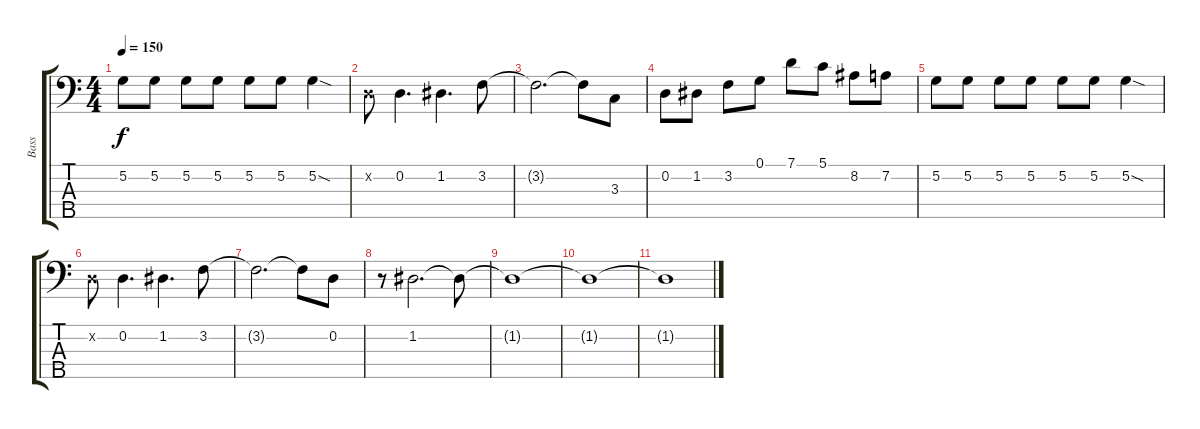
\track ("Bass" "Bass") {instrument electricbasspick}
\staff {score tabs}
\tuning (G2 D2 A1 E1 B0) {hide}
\ts (4 4)
\tempo 150
\clef f4
\ks c
5.2.8{dy f} 5.2.8 5.2.8 5.2.8 5.2.8 5.2.8 5.2{sod}.4 |
0.2{x}.8 0.2.4{d} 1.2.4{d} 3.2.8 |
3.2{t}.2{d} 3.2{t}.8 3.3.8 |
0.2.8 1.2.8 3.2.8 0.1.8 7.1.8 5.1.8 8.2.8 7.2.8 |
5.2.8 5.2.8 5.2.8 5.2.8 5.2.8 5.2.8 5.2{sod}.4 |
0.2{x}.8 0.2.4{d} 1.2.4{d} 3.2.8 |
3.2{t}.2{d} 3.2{t}.8 0.2.8 |
r.8 1.2.2{d} 1.2{t}.8 |
1.2{t}.1 |
1.2{t}.1 |
1.2{t}.1
